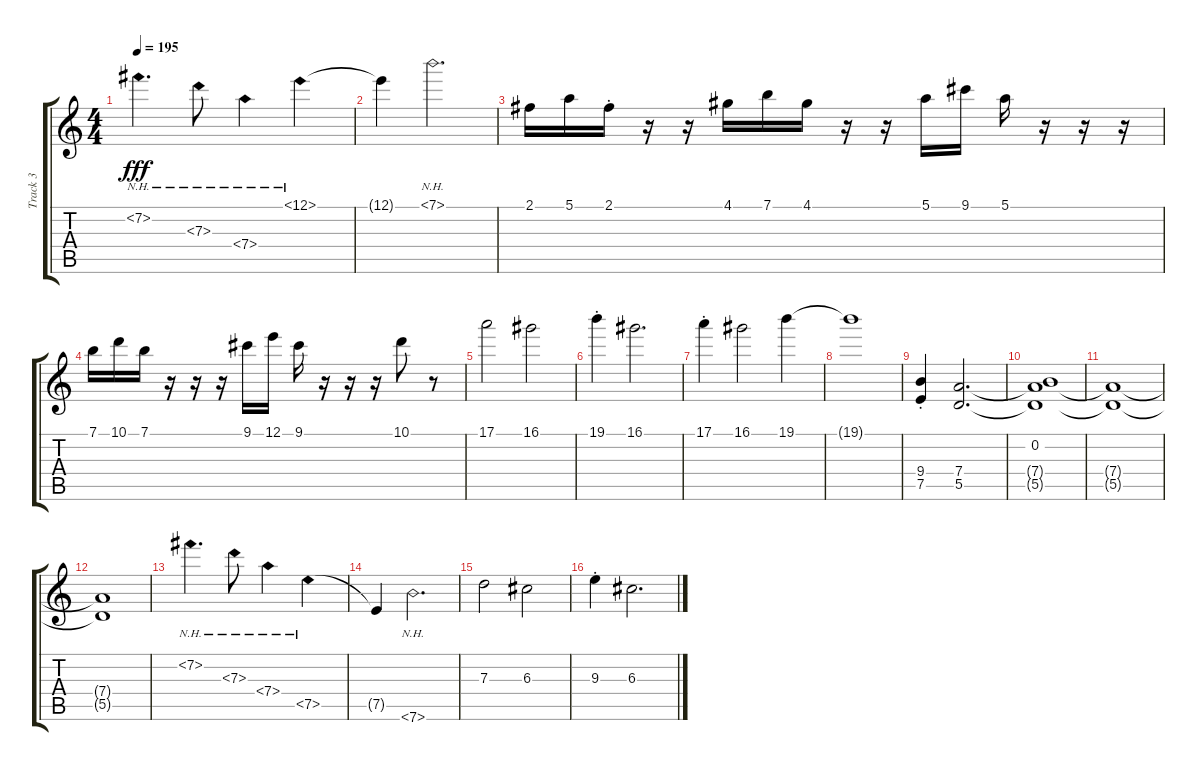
\track ("Track 3" "Track 3") {instrument electricguitarjazz}
\staff {score tabs}
\tuning (E4 B3 G3 D3 A2 E2) {hide}
\ts (4 4)
\tempo 195
\clef g2
\ks c
7.2{nh}.4{d dy fff} 7.3{nh}.8 7.4{nh}.4 12.1{nh}.4 |
12.1{t}.4 7.1{nh}.2{d} |
2.1.16 5.1.16 2.1{st}.16 r.16 r.16 4.1.16 7.1.16 4.1.16 r.16 r.16 5.1.16 9.1.16 5.1.16 r.16 r.16 r.16 |
7.1.16 10.1.16 7.1.16 r.16 r.16 r.16 9.1.16 12.1.16 9.1.16 r.16 r.16 r.16 10.1.8 r.8 |
17.1.2 16.1.2 |
19.1{st}.4 16.1.2{d} |
17.1{st}.4 16.1.2 19.1.4 |
19.1{t}.1 |
(9.4{st} 7.5{st}).4 (7.4 5.5).2{d} |
(0.2 7.4{t} 5.5{t}).1 |
(7.4{t} 5.5{t}).1 |
(7.4{t} 5.5{t}).1 |
7.2{nh}.4{d} 7.3{nh}.8 7.4{nh}.4 7.5{nh}.4 |
7.5{t}.4 7.6{nh}.2{d} |
7.3.2 6.3.2 |
9.3{st}.4 6.3.2{d}
